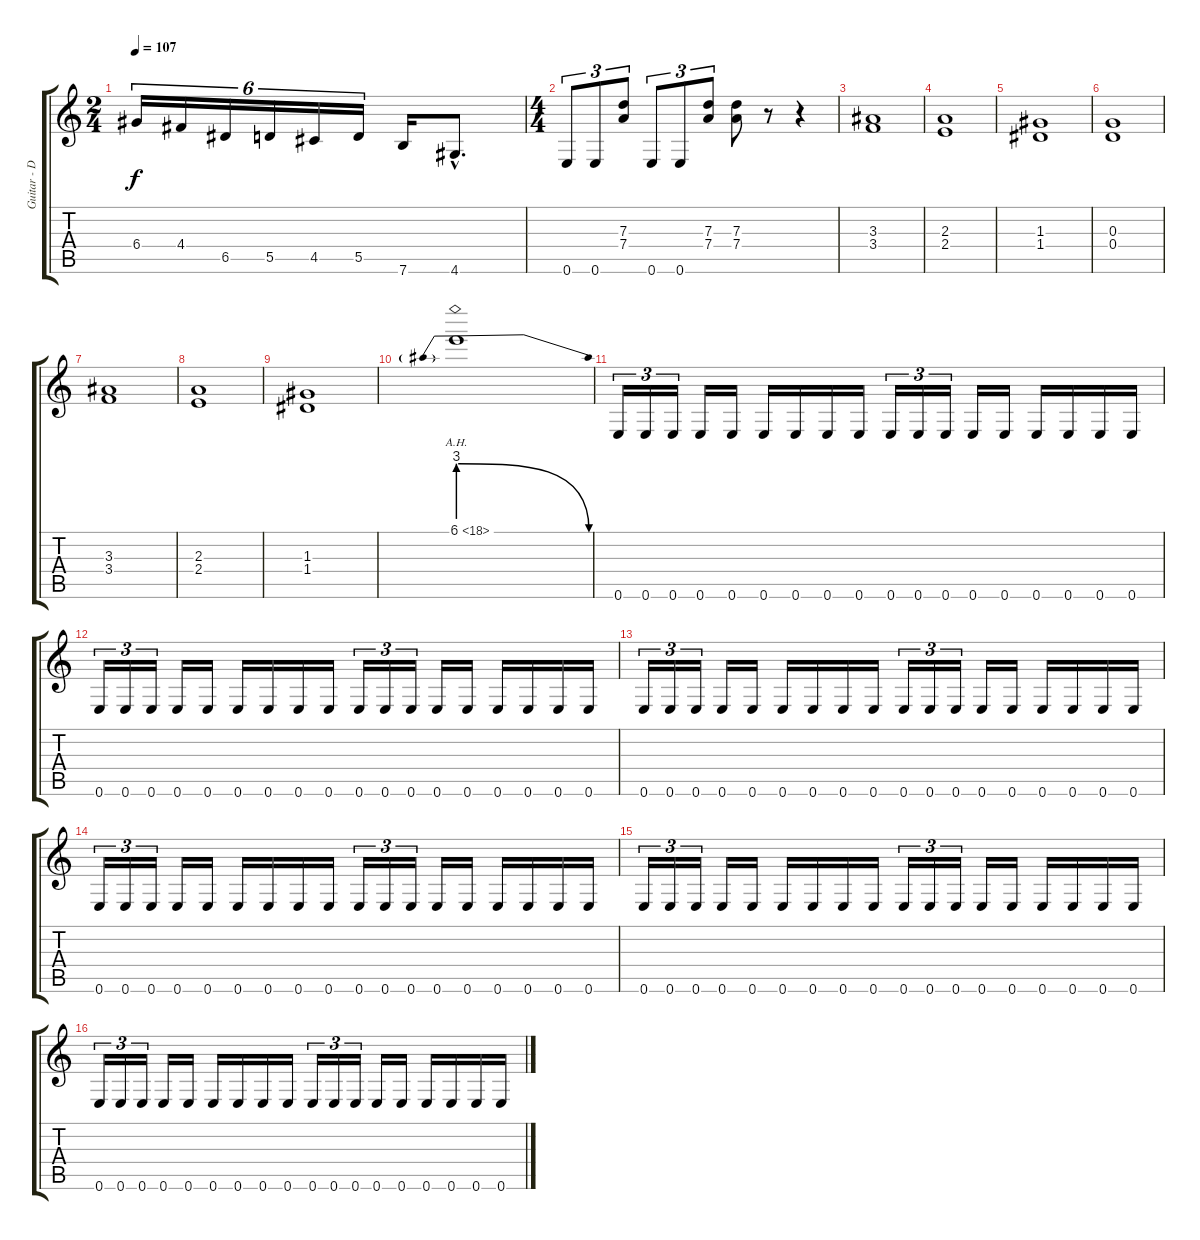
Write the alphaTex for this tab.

\track ("Guitar - DimeBag" "Guitar - D") {instrument distortionguitar}
\staff {score tabs}
\tuning (E4 B3 G3 D3 A2 E2) {hide}
\ts (2 4)
\tempo 107
\clef g2
\ks c
6.4.16{tu (6 4) dy f} 4.4.16{tu (6 4)} 6.5.16{tu (6 4)} 5.5.16{tu (6 4)} 4.5.16{tu (6 4)} 5.5.16{tu (6 4)} 7.6.16 4.6{hac}.8{d} |
\ts (4 4)
0.6.8{tu (3 2)} 0.6.8{tu (3 2)} (7.3 7.4).8{tu (3 2)} 0.6.8{tu (3 2)} 0.6.8{tu (3 2)} (7.3 7.4).8{tu (3 2)} (7.3 7.4).8 r.8 r.4 |
(3.3 3.4).1 |
(2.3 2.4).1 |
(1.3 1.4).1 |
(0.3 0.4).1 |
(3.3 3.4).1 |
(2.3 2.4).1 |
(1.3 1.4).1 |
6.1{be (prebendrelease 0 12 60 0) ah 12}.1 |
0.6.16{tu (3 2)} 0.6.16{tu (3 2)} 0.6.16{tu (3 2)} 0.6.16 0.6.16 0.6.16 0.6.16 0.6.16 0.6.16 0.6.16{tu (3 2)} 0.6.16{tu (3 2)} 0.6.16{tu (3 2)} 0.6.16 0.6.16 0.6.16 0.6.16 0.6.16 0.6.16 |
0.6.16{tu (3 2)} 0.6.16{tu (3 2)} 0.6.16{tu (3 2)} 0.6.16 0.6.16 0.6.16 0.6.16 0.6.16 0.6.16 0.6.16{tu (3 2)} 0.6.16{tu (3 2)} 0.6.16{tu (3 2)} 0.6.16 0.6.16 0.6.16 0.6.16 0.6.16 0.6.16 |
0.6.16{tu (3 2)} 0.6.16{tu (3 2)} 0.6.16{tu (3 2)} 0.6.16 0.6.16 0.6.16 0.6.16 0.6.16 0.6.16 0.6.16{tu (3 2)} 0.6.16{tu (3 2)} 0.6.16{tu (3 2)} 0.6.16 0.6.16 0.6.16 0.6.16 0.6.16 0.6.16 |
0.6.16{tu (3 2)} 0.6.16{tu (3 2)} 0.6.16{tu (3 2)} 0.6.16 0.6.16 0.6.16 0.6.16 0.6.16 0.6.16 0.6.16{tu (3 2)} 0.6.16{tu (3 2)} 0.6.16{tu (3 2)} 0.6.16 0.6.16 0.6.16 0.6.16 0.6.16 0.6.16 |
0.6.16{tu (3 2)} 0.6.16{tu (3 2)} 0.6.16{tu (3 2)} 0.6.16 0.6.16 0.6.16 0.6.16 0.6.16 0.6.16 0.6.16{tu (3 2)} 0.6.16{tu (3 2)} 0.6.16{tu (3 2)} 0.6.16 0.6.16 0.6.16 0.6.16 0.6.16 0.6.16 |
0.6.16{tu (3 2)} 0.6.16{tu (3 2)} 0.6.16{tu (3 2)} 0.6.16 0.6.16 0.6.16 0.6.16 0.6.16 0.6.16 0.6.16{tu (3 2)} 0.6.16{tu (3 2)} 0.6.16{tu (3 2)} 0.6.16 0.6.16 0.6.16 0.6.16 0.6.16 0.6.16
